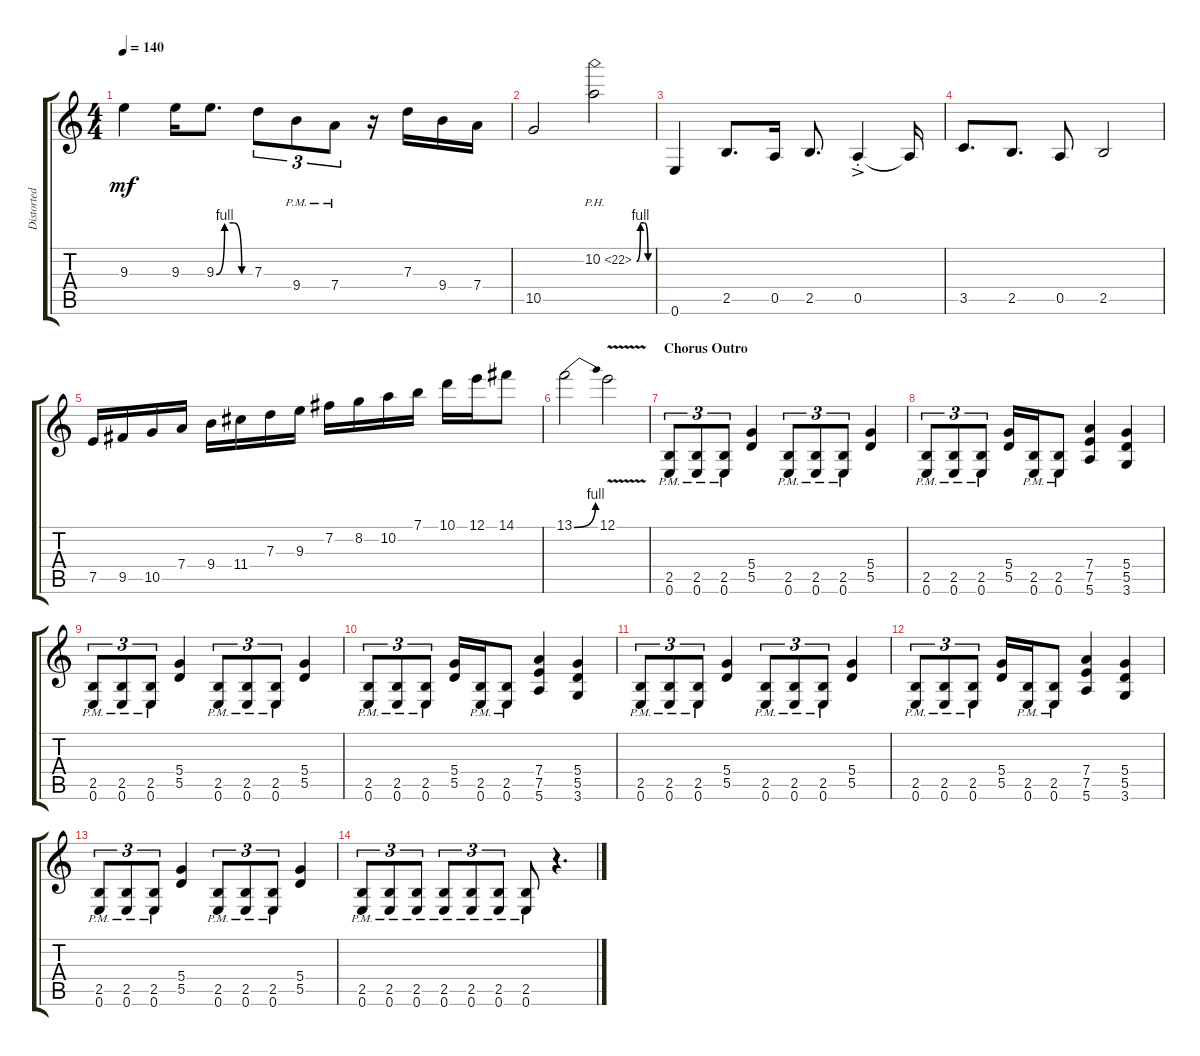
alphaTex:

\track ("Distorted Lead" "Distorted ") {instrument distortionguitar}
\staff {score tabs}
\tuning (E4 B3 G3 D3 A2 E2) {hide}
\ts (4 4)
\tempo 140
\clef g2
\ks c
9.3.4{dy mf} 9.3.16 9.3{be (custom 0 0 15 4 30 4 45 0 60 0)}.8{d} 7.3.8{tu (3 2)} 9.4{pm}.8{tu (3 2)} 7.4{pm}.8{tu (3 2)} r.16 7.3.16 9.4.16 7.4.16 |
10.5.2 10.2{be (custom 0 0 15 4 30 4 45 0 60 0) ph 12}.2 |
0.6.4 2.5.8{d} 0.5.16 2.5.8{d} 0.5{ac st}.4 0.5{t}.16 |
3.5.8{d} 2.5.8{d} 0.5.8 2.5.2 |
7.5.16 9.5.16 10.5.16 7.4.16 9.4.16 11.4.16 7.3.16 9.3.16 7.2.16 8.2.16 10.2.16 7.1.16 10.1.16 12.1.16 14.1.8 |
13.1{be (bend 0 0 60 4)}.2 12.1{v}.2 |
\section ("" "Chorus Outro")
(2.5{pm} 0.6{pm}).8{tu (3 2)} (2.5{pm} 0.6{pm}).8{tu (3 2)} (2.5{pm} 0.6{pm}).8{tu (3 2)} (5.4 5.5).4 (2.5{pm} 0.6{pm}).8{tu (3 2)} (2.5{pm} 0.6{pm}).8{tu (3 2)} (2.5{pm} 0.6{pm}).8{tu (3 2)} (5.4 5.5).4 |
(2.5{pm} 0.6{pm}).8{tu (3 2)} (2.5{pm} 0.6{pm}).8{tu (3 2)} (2.5{pm} 0.6{pm}).8{tu (3 2)} (5.4 5.5).16 (2.5{pm} 0.6{pm}).16 (2.5{pm} 0.6{pm}).8 (7.4 7.5 5.6).4 (5.4 5.5 3.6).4 |
(2.5{pm} 0.6{pm}).8{tu (3 2)} (2.5{pm} 0.6{pm}).8{tu (3 2)} (2.5{pm} 0.6{pm}).8{tu (3 2)} (5.4 5.5).4 (2.5{pm} 0.6{pm}).8{tu (3 2)} (2.5{pm} 0.6{pm}).8{tu (3 2)} (2.5{pm} 0.6{pm}).8{tu (3 2)} (5.4 5.5).4 |
(2.5{pm} 0.6{pm}).8{tu (3 2)} (2.5{pm} 0.6{pm}).8{tu (3 2)} (2.5{pm} 0.6{pm}).8{tu (3 2)} (5.4 5.5).16 (2.5{pm} 0.6{pm}).16 (2.5{pm} 0.6{pm}).8 (7.4 7.5 5.6).4 (5.4 5.5 3.6).4 |
(2.5{pm} 0.6{pm}).8{tu (3 2)} (2.5{pm} 0.6{pm}).8{tu (3 2)} (2.5{pm} 0.6{pm}).8{tu (3 2)} (5.4 5.5).4 (2.5{pm} 0.6{pm}).8{tu (3 2)} (2.5{pm} 0.6{pm}).8{tu (3 2)} (2.5{pm} 0.6{pm}).8{tu (3 2)} (5.4 5.5).4 |
(2.5{pm} 0.6{pm}).8{tu (3 2)} (2.5{pm} 0.6{pm}).8{tu (3 2)} (2.5{pm} 0.6{pm}).8{tu (3 2)} (5.4 5.5).16 (2.5{pm} 0.6{pm}).16 (2.5{pm} 0.6{pm}).8 (7.4 7.5 5.6).4 (5.4 5.5 3.6).4 |
(2.5{pm} 0.6{pm}).8{tu (3 2)} (2.5{pm} 0.6{pm}).8{tu (3 2)} (2.5{pm} 0.6{pm}).8{tu (3 2)} (5.4 5.5).4 (2.5{pm} 0.6{pm}).8{tu (3 2)} (2.5{pm} 0.6{pm}).8{tu (3 2)} (2.5{pm} 0.6{pm}).8{tu (3 2)} (5.4 5.5).4 |
(2.5{pm} 0.6{pm}).8{tu (3 2)} (2.5{pm} 0.6{pm}).8{tu (3 2)} (2.5{pm} 0.6{pm}).8{tu (3 2)} (2.5{pm} 0.6{pm}).8{tu (3 2)} (2.5{pm} 0.6{pm}).8{tu (3 2)} (2.5{pm} 0.6{pm}).8{tu (3 2)} (2.5{pm} 0.6{pm}).8 r.4{d}
